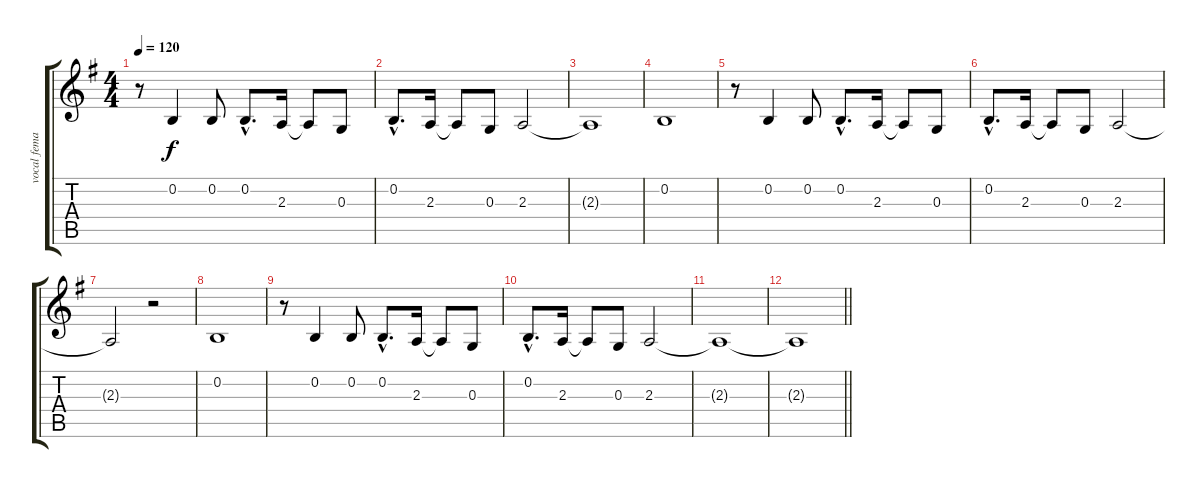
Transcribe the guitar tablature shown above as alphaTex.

\track ("vocal female" "vocal fema") {instrument lead6voice}
\staff {score tabs}
\tuning (E4 B3 G3 D3 A2 E2) {hide}
\ts (4 4)
\tempo 120
\clef g2
\ks eminor
r.8{dy f} 0.2.4 0.2.8 0.2{hac}.8{d} 2.3.16 2.3{t}.8 0.3.8 |
0.2{hac}.8{d} 2.3.16 2.3{t}.8 0.3.8 2.3.2 |
2.3{t}.1 |
0.2.1 |
r.8 0.2.4 0.2.8 0.2{hac}.8{d} 2.3.16 2.3{t}.8 0.3.8 |
0.2{hac}.8{d} 2.3.16 2.3{t}.8 0.3.8 2.3.2 |
2.3{t}.2 r.2 |
0.2.1 |
r.8 0.2.4 0.2.8 0.2{hac}.8{d} 2.3.16 2.3{t}.8 0.3.8 |
0.2{hac}.8{d} 2.3.16 2.3{t}.8 0.3.8 2.3.2 |
2.3{t}.1 |
\barLineRight lightlight
2.3{t}.1
